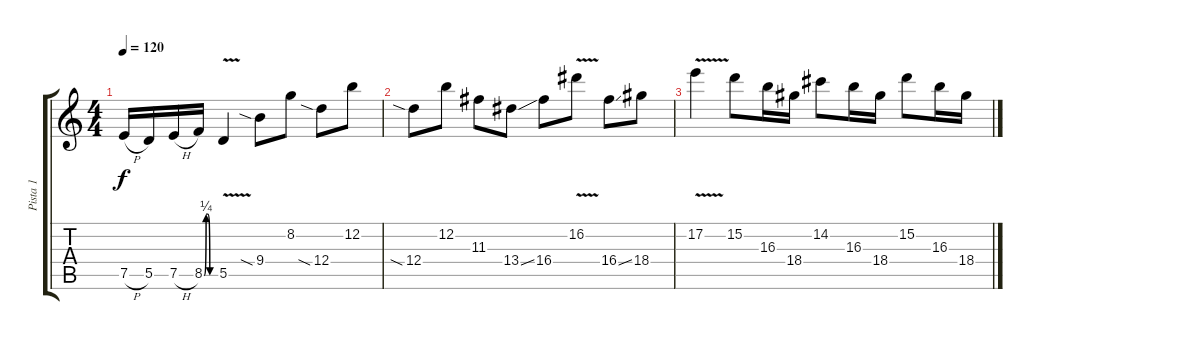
\track ("Pista 1" "Pista 1") {instrument acousticguitarsteel}
\staff {score tabs}
\tuning (E4 B3 G3 D3 A2 E2) {hide}
\ts (4 4)
\tempo 120
\clef g2
\ks c
7.5{h}.16{dy f} 5.5.16 7.5{h}.16 8.5{be (custom 0 0 10 1 20 1 30 0 60 0)}.16 5.5{v}.4 9.4{sia}.8 8.2.8 12.4{sia}.8 12.2.8 |
12.4{sia}.8 12.2.8 11.3.8 13.4{ss}.8 16.4.8 16.2{v}.8 16.4{ss}.8 18.4.8 |
17.2{v}.4 15.2.8 16.3.16 18.4.16 14.2.8 16.3.16 18.4.16 15.2.8 16.3.16 18.4.16
